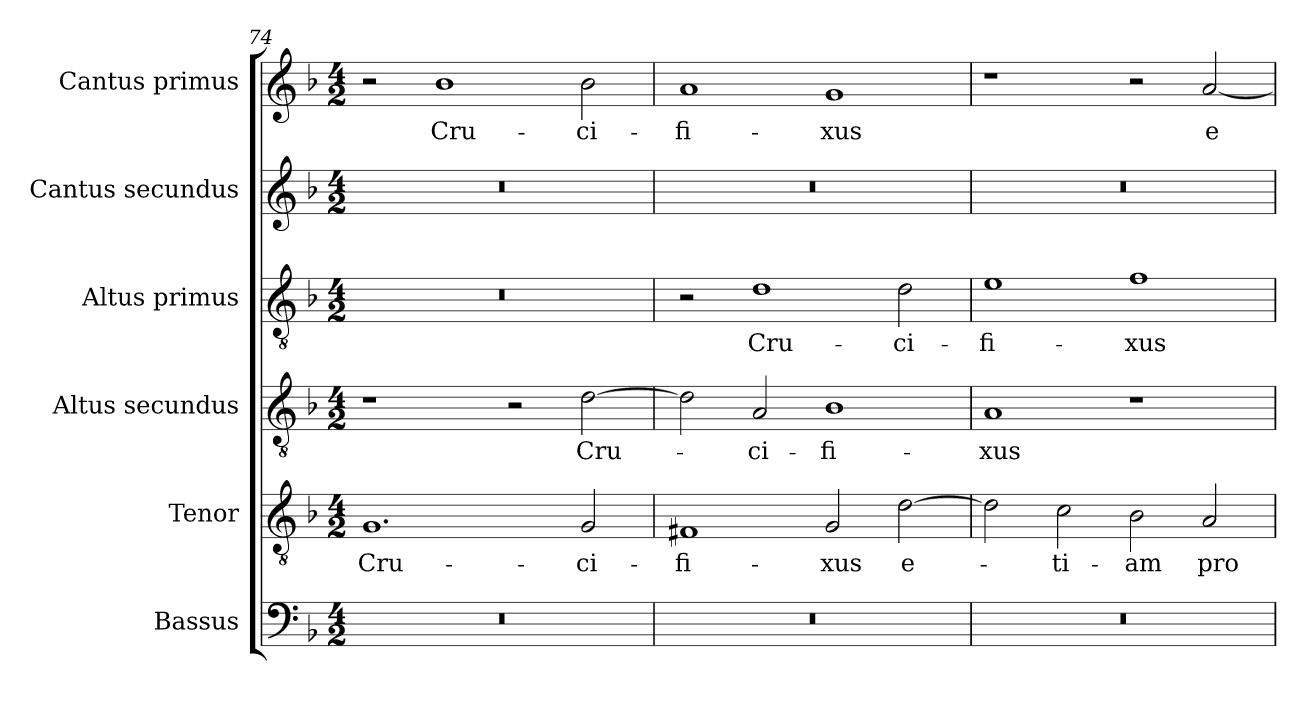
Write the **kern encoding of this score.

**kern	**kern	**text	**kern	**text	**kern	**text	**kern	**kern	**text
*part6	*part5	*part5	*part4	*part4	*part3	*part3	*part2	*part1	*part1
*staff6	*staff5	*staff5	*staff4	*staff4	*staff3	*staff3	*staff2	*staff1	*staff1
*I"Bassus	*I"Tenor	*	*I"Altus secundus	*	*I"Altus primus	*	*I"Cantus secundus	*I"Cantus primus	*
*I'B.	*I'T.	*	*	*	*I'A. I	*	*	*I'C. I	*
!!LO:PB:g=z
*clefF4	*clefGv2	*	*clefGv2	*	*clefGv2	*	*clefG2	*clefG2	*
*	*ITrd7c12	*	*ITrd7c12	*	*ITrd7c12	*	*	*	*
*k[b-]	*k[b-]	*	*k[b-]	*	*k[b-]	*	*k[b-]	*k[b-]	*
*d:	*d:	*	*d:	*	*d:	*	*d:	*d:	*
*M4/2	*M4/2	*	*M4/2	*	*M4/2	*	*M4/2	*M4/2	*
=74	=74	=74	=74	=74	=74	=74	=74	=74	=74
!LO:N:vis=1	!	!	!	!	!	!	!	!	!
!	!	!LO:LY:b:color=#000000	!	!	!LO:N:vis=1	!	!LO:N:vis=1	!	!
0r	1.GGi	Cru-	1r	.	0r	.	0r	2r	.
!	!	!	!	!	!	!	!	!	!LO:LY:b:color=#000000
.	.	.	.	.	.	.	.	1b-i	Cru-
.	.	.	2r	.	.	.	.	.	.
!	!	!LO:LY:b:color=#000000	!	!	!	!	!	!	!
!	!	!	!	!LO:LY:b:color=#000000	!	!	!	!	!
!	!	!	!	!	!	!	!	!	!LO:LY:b:color=#000000
.	2GGi/	-ci-	[2Di\	Cru-	.	.	.	2b-i\	-ci-
=75	=75	=75	=75	=75	=75	=75	=75	=75	=75
!LO:N:vis=1	!	!	!	!	!	!	!	!	!
!	!	!LO:LY:b:color=#000000	!	!	!	!	!LO:N:vis=1	!	!
!	!	!	!	!	!	!	!	!	!LO:LY:b:color=#000000
0r	1FF#Xi	-fi-	2Di\]	.	2r	.	0r	1ai	-fi-
!	!	!	!	!LO:LY:b:color=#000000	!	!	!	!	!
!	!	!	!	!	!	!LO:LY:b:color=#000000	!	!	!
.	.	.	2AAi/	-ci-	1Di	Cru-	.	.	.
!	!	!LO:LY:b:color=#000000	!	!	!	!	!	!	!
!	!	!	!	!LO:LY:b:color=#000000	!	!	!	!	!
!	!	!	!	!	!	!	!	!	!LO:LY:b:color=#000000
.	2GGi/	-xus	1BB-i	-fi-	.	.	.	1gi	-xus
!	!	!LO:LY:b:color=#000000	!	!	!	!	!	!	!
!	!	!	!	!	!	!LO:LY:b:color=#000000	!	!	!
.	[2Di\	e-	.	.	2Di\	-ci-	.	.	.
=76	=76	=76	=76	=76	=76	=76	=76	=76	=76
!LO:N:vis=1	!	!	!	!	!	!	!	!	!
!	!	!	!	!LO:LY:b:color=#000000	!	!	!	!	!
!	!	!	!	!	!	!LO:LY:b:color=#000000	!LO:N:vis=1	!	!
0r	2Di\]	.	1AAi	-xus	1Ei	-fi-	0r	1r	.
!	!	!LO:LY:b:color=#000000	!	!	!	!	!	!	!
.	2Ci\	-ti-	.	.	.	.	.	.	.
!	!	!LO:LY:b:color=#000000	!	!	!	!	!	!	!
!	!	!	!	!	!	!LO:LY:b:color=#000000	!	!	!
.	2BB-i\	-am	1r	.	1Fi	-xus	.	2r	.
!	!	!LO:LY:b:color=#000000	!	!	!	!	!	!	!
!	!	!	!	!	!	!	!	!	!LO:LY:b:color=#000000
.	2AAi/	pro	.	.	.	.	.	[2ai/	e-
=	=	=	=	=	=	=	=	=	=
*-	*-	*-	*-	*-	*-	*-	*-	*-	*-
